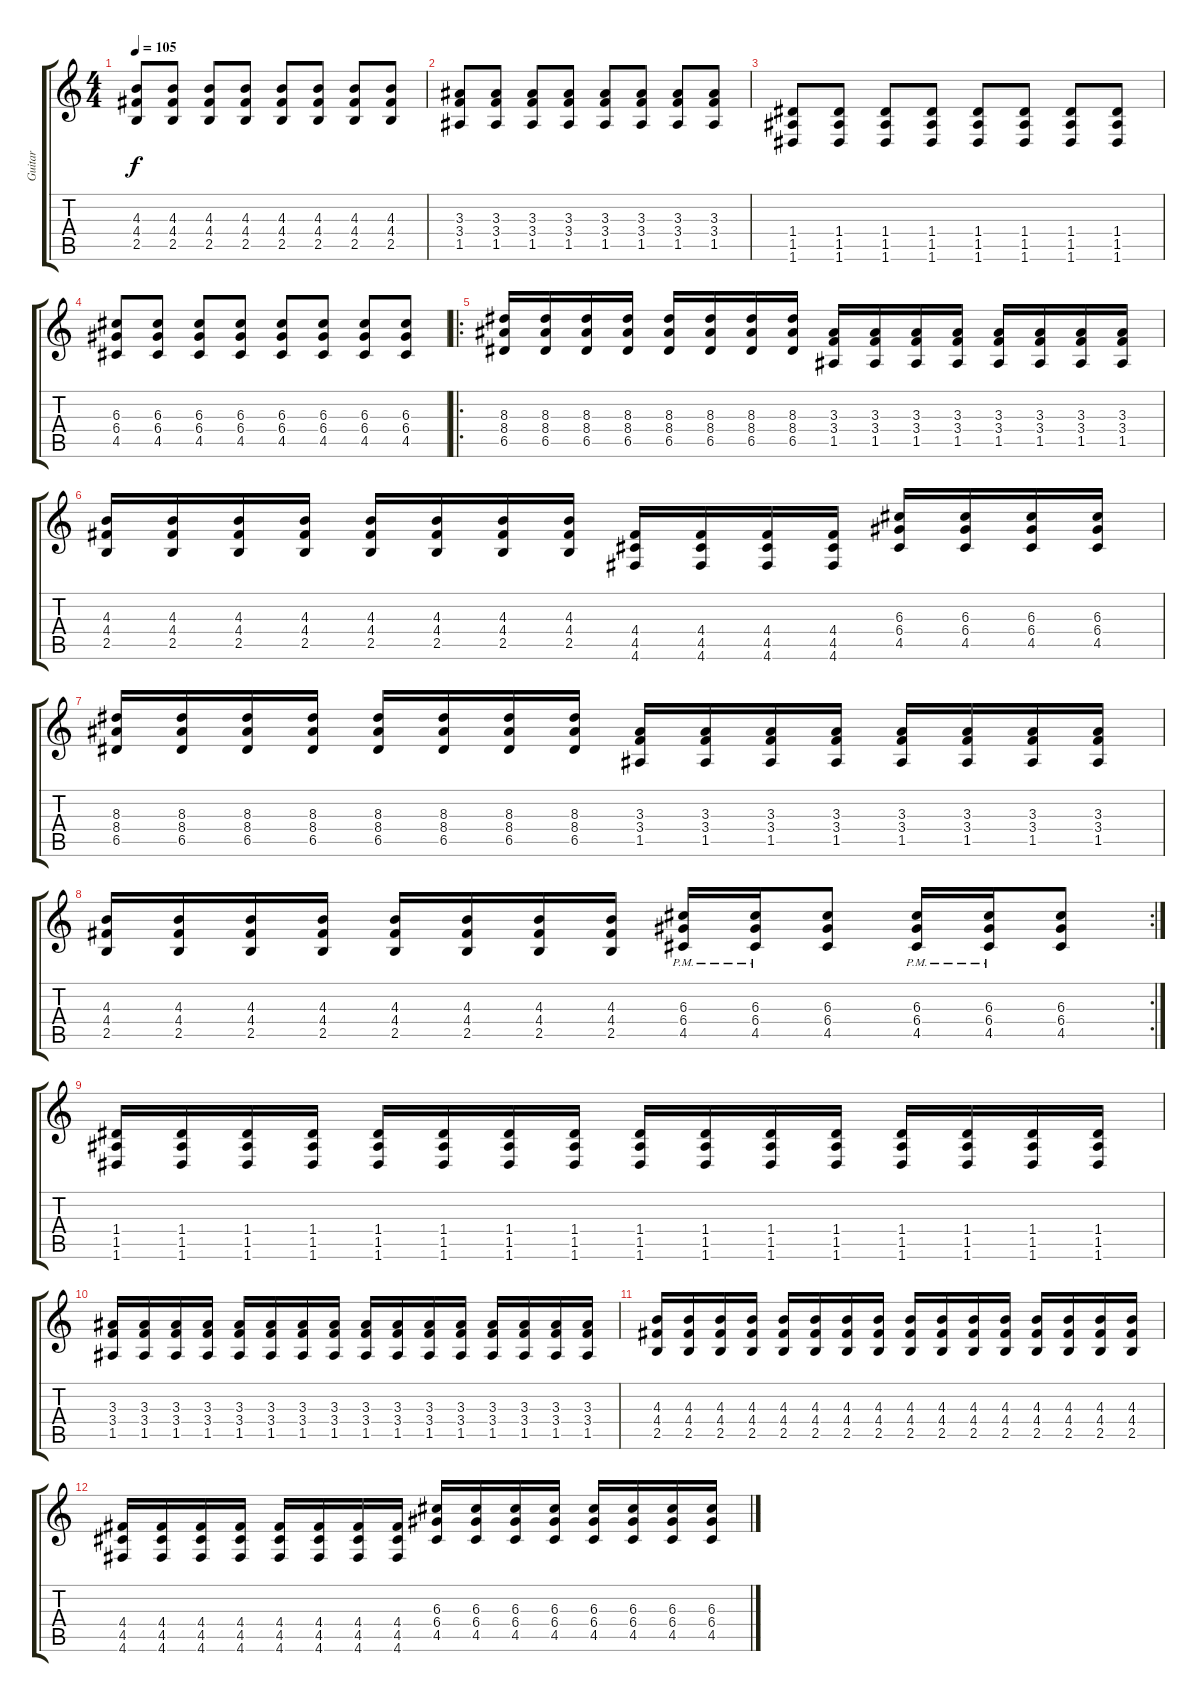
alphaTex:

\track ("Guitar" "Guitar") {instrument overdrivenguitar}
\staff {score tabs}
\tuning (E4 B3 G3 D3 A2 D2) {hide}
\ts (4 4)
\tempo 105
\clef g2
\ks c
(4.3 4.4 2.5).8{dy f} (4.3 4.4 2.5).8 (4.3 4.4 2.5).8 (4.3 4.4 2.5).8 (4.3 4.4 2.5).8 (4.3 4.4 2.5).8 (4.3 4.4 2.5).8 (4.3 4.4 2.5).8 |
(3.3 3.4 1.5).8 (3.3 3.4 1.5).8 (3.3 3.4 1.5).8 (3.3 3.4 1.5).8 (3.3 3.4 1.5).8 (3.3 3.4 1.5).8 (3.3 3.4 1.5).8 (3.3 3.4 1.5).8 |
(1.4 1.5 1.6).8 (1.4 1.5 1.6).8 (1.4 1.5 1.6).8 (1.4 1.5 1.6).8 (1.4 1.5 1.6).8 (1.4 1.5 1.6).8 (1.4 1.5 1.6).8 (1.4 1.5 1.6).8 |
(6.3 6.4 4.5).8 (6.3 6.4 4.5).8 (6.3 6.4 4.5).8 (6.3 6.4 4.5).8 (6.3 6.4 4.5).8 (6.3 6.4 4.5).8 (6.3 6.4 4.5).8 (6.3 6.4 4.5).8 |
\ro
(8.3 8.4 6.5).16 (8.3 8.4 6.5).16 (8.3 8.4 6.5).16 (8.3 8.4 6.5).16 (8.3 8.4 6.5).16 (8.3 8.4 6.5).16 (8.3 8.4 6.5).16 (8.3 8.4 6.5).16 (3.3 3.4 1.5).16 (3.3 3.4 1.5).16 (3.3 3.4 1.5).16 (3.3 3.4 1.5).16 (3.3 3.4 1.5).16 (3.3 3.4 1.5).16 (3.3 3.4 1.5).16 (3.3 3.4 1.5).16 |
(4.3 4.4 2.5).16 (4.3 4.4 2.5).16 (4.3 4.4 2.5).16 (4.3 4.4 2.5).16 (4.3 4.4 2.5).16 (4.3 4.4 2.5).16 (4.3 4.4 2.5).16 (4.3 4.4 2.5).16 (4.4 4.5 4.6).16 (4.4 4.5 4.6).16 (4.4 4.5 4.6).16 (4.4 4.5 4.6).16 (6.3 6.4 4.5).16 (6.3 6.4 4.5).16 (6.3 6.4 4.5).16 (6.3 6.4 4.5).16 |
(8.3 8.4 6.5).16 (8.3 8.4 6.5).16 (8.3 8.4 6.5).16 (8.3 8.4 6.5).16 (8.3 8.4 6.5).16 (8.3 8.4 6.5).16 (8.3 8.4 6.5).16 (8.3 8.4 6.5).16 (3.3 3.4 1.5).16 (3.3 3.4 1.5).16 (3.3 3.4 1.5).16 (3.3 3.4 1.5).16 (3.3 3.4 1.5).16 (3.3 3.4 1.5).16 (3.3 3.4 1.5).16 (3.3 3.4 1.5).16 |
\rc 2
(4.3 4.4 2.5).16 (4.3 4.4 2.5).16 (4.3 4.4 2.5).16 (4.3 4.4 2.5).16 (4.3 4.4 2.5).16 (4.3 4.4 2.5).16 (4.3 4.4 2.5).16 (4.3 4.4 2.5).16 (6.3{pm} 6.4{pm} 4.5{pm}).16 (6.3{pm} 6.4{pm} 4.5{pm}).16 (6.3 6.4 4.5).8 (6.3{pm} 6.4{pm} 4.5{pm}).16 (6.3{pm} 6.4{pm} 4.5{pm}).16 (6.3 6.4 4.5).8 |
(1.4 1.5 1.6).16 (1.4 1.5 1.6).16 (1.4 1.5 1.6).16 (1.4 1.5 1.6).16 (1.4 1.5 1.6).16 (1.4 1.5 1.6).16 (1.4 1.5 1.6).16 (1.4 1.5 1.6).16 (1.4 1.5 1.6).16 (1.4 1.5 1.6).16 (1.4 1.5 1.6).16 (1.4 1.5 1.6).16 (1.4 1.5 1.6).16 (1.4 1.5 1.6).16 (1.4 1.5 1.6).16 (1.4 1.5 1.6).16 |
(3.3 3.4 1.5).16 (3.3 3.4 1.5).16 (3.3 3.4 1.5).16 (3.3 3.4 1.5).16 (3.3 3.4 1.5).16 (3.3 3.4 1.5).16 (3.3 3.4 1.5).16 (3.3 3.4 1.5).16 (3.3 3.4 1.5).16 (3.3 3.4 1.5).16 (3.3 3.4 1.5).16 (3.3 3.4 1.5).16 (3.3 3.4 1.5).16 (3.3 3.4 1.5).16 (3.3 3.4 1.5).16 (3.3 3.4 1.5).16 |
(4.3 4.4 2.5).16 (4.3 4.4 2.5).16 (4.3 4.4 2.5).16 (4.3 4.4 2.5).16 (4.3 4.4 2.5).16 (4.3 4.4 2.5).16 (4.3 4.4 2.5).16 (4.3 4.4 2.5).16 (4.3 4.4 2.5).16 (4.3 4.4 2.5).16 (4.3 4.4 2.5).16 (4.3 4.4 2.5).16 (4.3 4.4 2.5).16 (4.3 4.4 2.5).16 (4.3 4.4 2.5).16 (4.3 4.4 2.5).16 |
(4.4 4.5 4.6).16 (4.4 4.5 4.6).16 (4.4 4.5 4.6).16 (4.4 4.5 4.6).16 (4.4 4.5 4.6).16 (4.4 4.5 4.6).16 (4.4 4.5 4.6).16 (4.4 4.5 4.6).16 (6.3 6.4 4.5).16 (6.3 6.4 4.5).16 (6.3 6.4 4.5).16 (6.3 6.4 4.5).16 (6.3 6.4 4.5).16 (6.3 6.4 4.5).16 (6.3 6.4 4.5).16 (6.3 6.4 4.5).16
